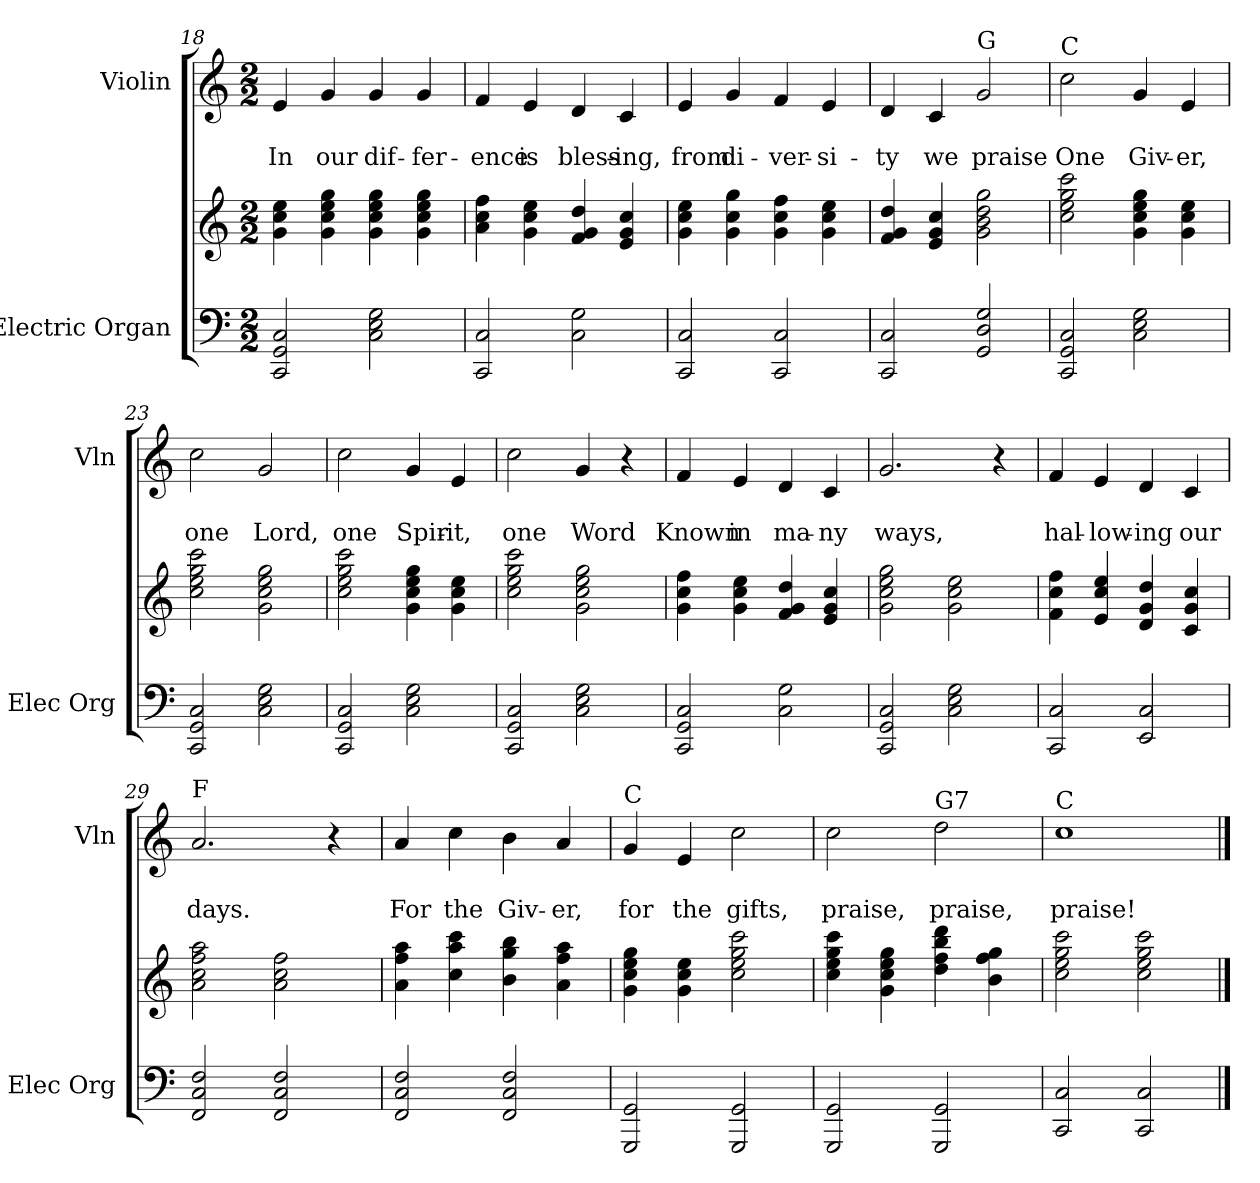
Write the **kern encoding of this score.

**kern	**kern	**kern	**text	**text
*part2	*part2	*part1	*part1	*part1
*staff3	*staff2	*staff1	*staff1	*staff1
*I"Electric Organ	*	*I"Violin	*	*
*I'Elec Org	*	*I'Vln	*	*
*clefF4	*clefG2	*clefG2	*	*
*M2/2	*M2/2	*M2/2	*	*
=18	=18	=18	=18	=18
2CC 2GG 2C	4g 4cc 4ee	4e	.	In
.	4g 4cc 4ee 4gg	4g	.	our
2C 2E 2G	4g 4cc 4ee 4gg	4g	.	dif-
.	4g 4cc 4ee 4gg	4g	.	-fer-
=19	=19	=19	=19	=19
2CC 2C	4a 4cc 4ff	4f	.	-ence
.	4g 4cc 4ee	4e	.	is
2C 2G	4f 4g 4dd	4d	.	bless-
.	4e 4g 4cc	4c	.	-ing,
=20	=20	=20	=20	=20
2CC 2C	4g 4cc 4ee	4e	.	from
.	4g 4cc 4gg	4g	.	di-
2CC 2C	4g 4cc 4ff	4f	.	-ver-
.	4g 4cc 4ee	4e	.	-si-
=21	=21	=21	=21	=21
2CC 2C	4f 4g 4dd	4d	.	-ty
.	4e 4g 4cc	4c	.	we
!	!	!LO:TX:t=G	!	!
2GG 2D 2G	2g 2b 2dd 2gg	2g	.	praise
=22	=22	=22	=22	=22
!	!	!LO:TX:t=C	!	!
2CC 2GG 2C	2cc 2ee 2gg 2ccc	2cc	.	One
2C 2E 2G	4g 4cc 4ee 4gg	4g	.	Giv-
.	4g 4cc 4ee	4e	.	-er,
=23	=23	=23	=23	=23
2CC 2GG 2C	2cc 2ee 2gg 2ccc	2cc	.	one
2C 2E 2G	2g 2cc 2ee 2gg	2g	.	Lord,
=24	=24	=24	=24	=24
2CC 2GG 2C	2cc 2ee 2gg 2ccc	2cc	.	one
2C 2E 2G	4g 4cc 4ee 4gg	4g	.	Spir-
.	4g 4cc 4ee	4e	.	-it,
=25	=25	=25	=25	=25
2CC 2GG 2C	2cc 2ee 2gg 2ccc	2cc	.	one
2C 2E 2G	2g 2cc 2ee 2gg	4g	.	Word
.	.	4r	.	.
=26	=26	=26	=26	=26
2CC 2GG 2C	4g 4cc 4ff	4f	.	Known
.	4g 4cc 4ee	4e	.	in
2C 2G	4f 4g 4dd	4d	.	ma-
.	4e 4g 4cc	4c	.	-ny
=27	=27	=27	=27	=27
2CC 2GG 2C	2g 2cc 2ee 2gg	2.g	.	ways,
2C 2E 2G	2g 2cc 2ee	.	.	.
.	.	4r	.	.
=28	=28	=28	=28	=28
2CC 2C	4f 4cc 4ff	4f	.	hal-
.	4e 4cc 4ee	4e	.	-low-
2EE 2C	4d 4g 4dd	4d	.	-ing
.	4c 4g 4cc	4c	.	our
=29	=29	=29	=29	=29
!	!	!LO:TX:t=F	!	!
2FF 2C 2F	2a 2cc 2ff 2aa	2.a	.	days.
2FF 2C 2F	2a 2cc 2ff	.	.	.
.	.	4r	.	.
=30	=30	=30	=30	=30
2FF 2C 2F	4a 4ff 4aa	4a	.	For
.	4cc 4aa 4ccc	4cc	.	the
2FF 2C 2F	4b 4gg 4bb	4b	.	Giv-
.	4a 4ff 4aa	4a	.	-er,
=31	=31	=31	=31	=31
!	!	!LO:TX:t=C	!	!
2GGG 2GG	4g 4cc 4ee 4gg	4g	.	for
.	4g 4cc 4ee	4e	.	the
2GGG 2GG	2cc 2ee 2gg 2ccc	2cc	.	gifts,
=32	=32	=32	=32	=32
2GGG 2GG	4cc 4ee 4gg 4ccc	2cc	.	praise,
.	4g 4cc 4ee 4gg	.	.	.
!	!	!LO:TX:t=G7	!	!
2GGG 2GG	4dd 4ff 4bb 4ddd	2dd	.	praise,
.	4b 4ff 4gg	.	.	.
=33	=33	=33	=33	=33
!	!	!LO:TX:t=C	!	!
2CC 2C	2cc 2ee 2gg 2ccc	1cc	.	praise!
2CC 2C	2cc 2ee 2gg 2ccc	.	.	.
==	==	==	==	==
*-	*-	*-	*-	*-
